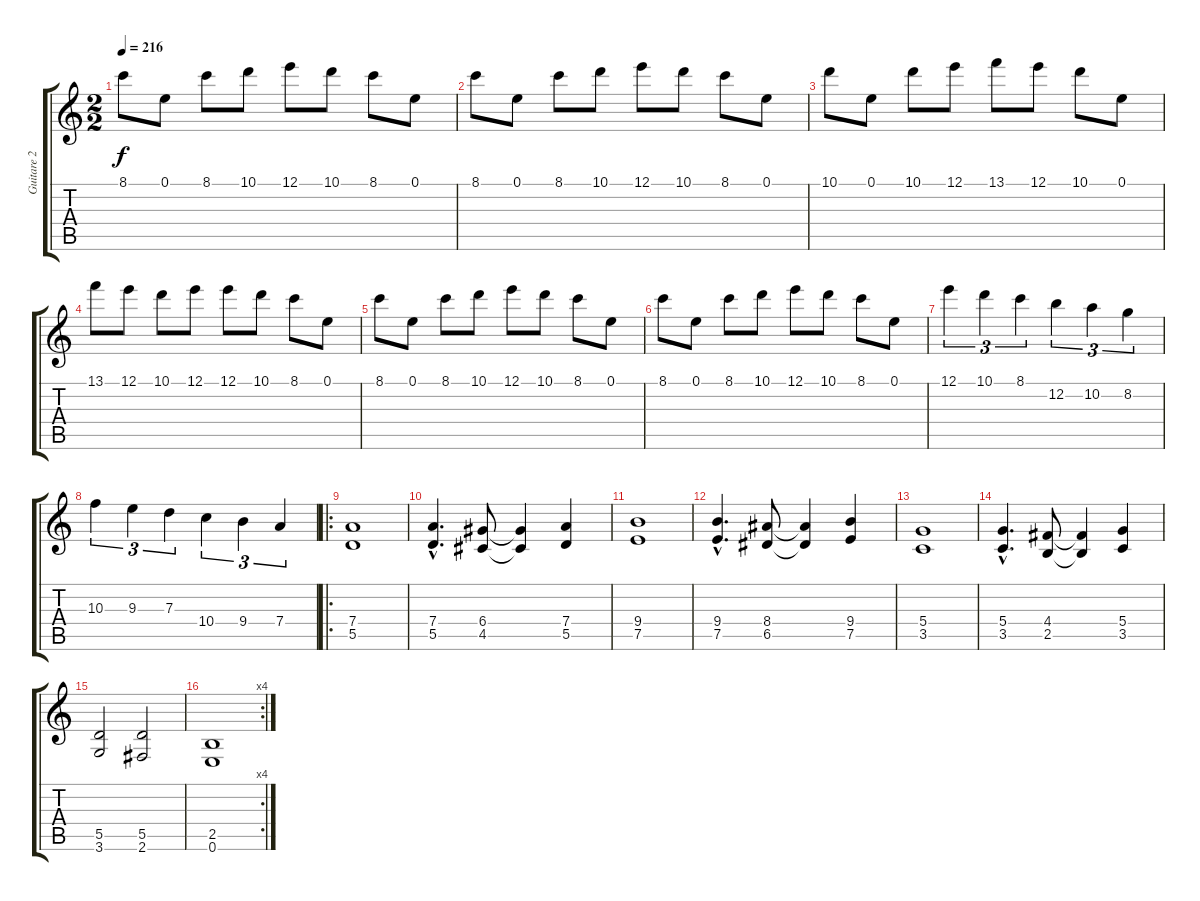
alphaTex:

\track ("Guitare 2" "Guitare 2") {instrument distortionguitar}
\staff {score tabs}
\tuning (E4 B3 G3 D3 A2 E2) {hide}
\ts (2 2)
\tempo 216
\clef g2
\ks c
8.1.8{dy f} 0.1.8 8.1.8 10.1.8 12.1.8 10.1.8 8.1.8 0.1.8 |
8.1.8 0.1.8 8.1.8 10.1.8 12.1.8 10.1.8 8.1.8 0.1.8 |
10.1.8 0.1.8 10.1.8 12.1.8 13.1.8 12.1.8 10.1.8 0.1.8 |
13.1.8 12.1.8 10.1.8 12.1.8 12.1.8 10.1.8 8.1.8 0.1.8 |
8.1.8 0.1.8 8.1.8 10.1.8 12.1.8 10.1.8 8.1.8 0.1.8 |
8.1.8 0.1.8 8.1.8 10.1.8 12.1.8 10.1.8 8.1.8 0.1.8 |
12.1.4{tu (3 2)} 10.1.4{tu (3 2)} 8.1.4{tu (3 2)} 12.2.4{tu (3 2)} 10.2.4{tu (3 2)} 8.2.4{tu (3 2)} |
10.3.4{tu (3 2)} 9.3.4{tu (3 2)} 7.3.4{tu (3 2)} 10.4.4{tu (3 2)} 9.4.4{tu (3 2)} 7.4.4{tu (3 2)} |
\ro
(7.4 5.5).1 |
(7.4{hac} 5.5{hac}).4{d} (6.4 4.5).8 (6.4{t} 4.5{t}).4 (7.4 5.5).4 |
(9.4 7.5).1 |
(9.4{hac} 7.5{hac}).4{d} (8.4 6.5).8 (8.4{t} 6.5{t}).4 (9.4 7.5).4 |
(5.4 3.5).1 |
(5.4{hac} 3.5{hac}).4{d} (4.4 2.5).8 (4.4{t} 2.5{t}).4 (5.4 3.5).4 |
(5.5 3.6).2 (5.5 2.6).2 |
\rc 4
(2.5 0.6).1
